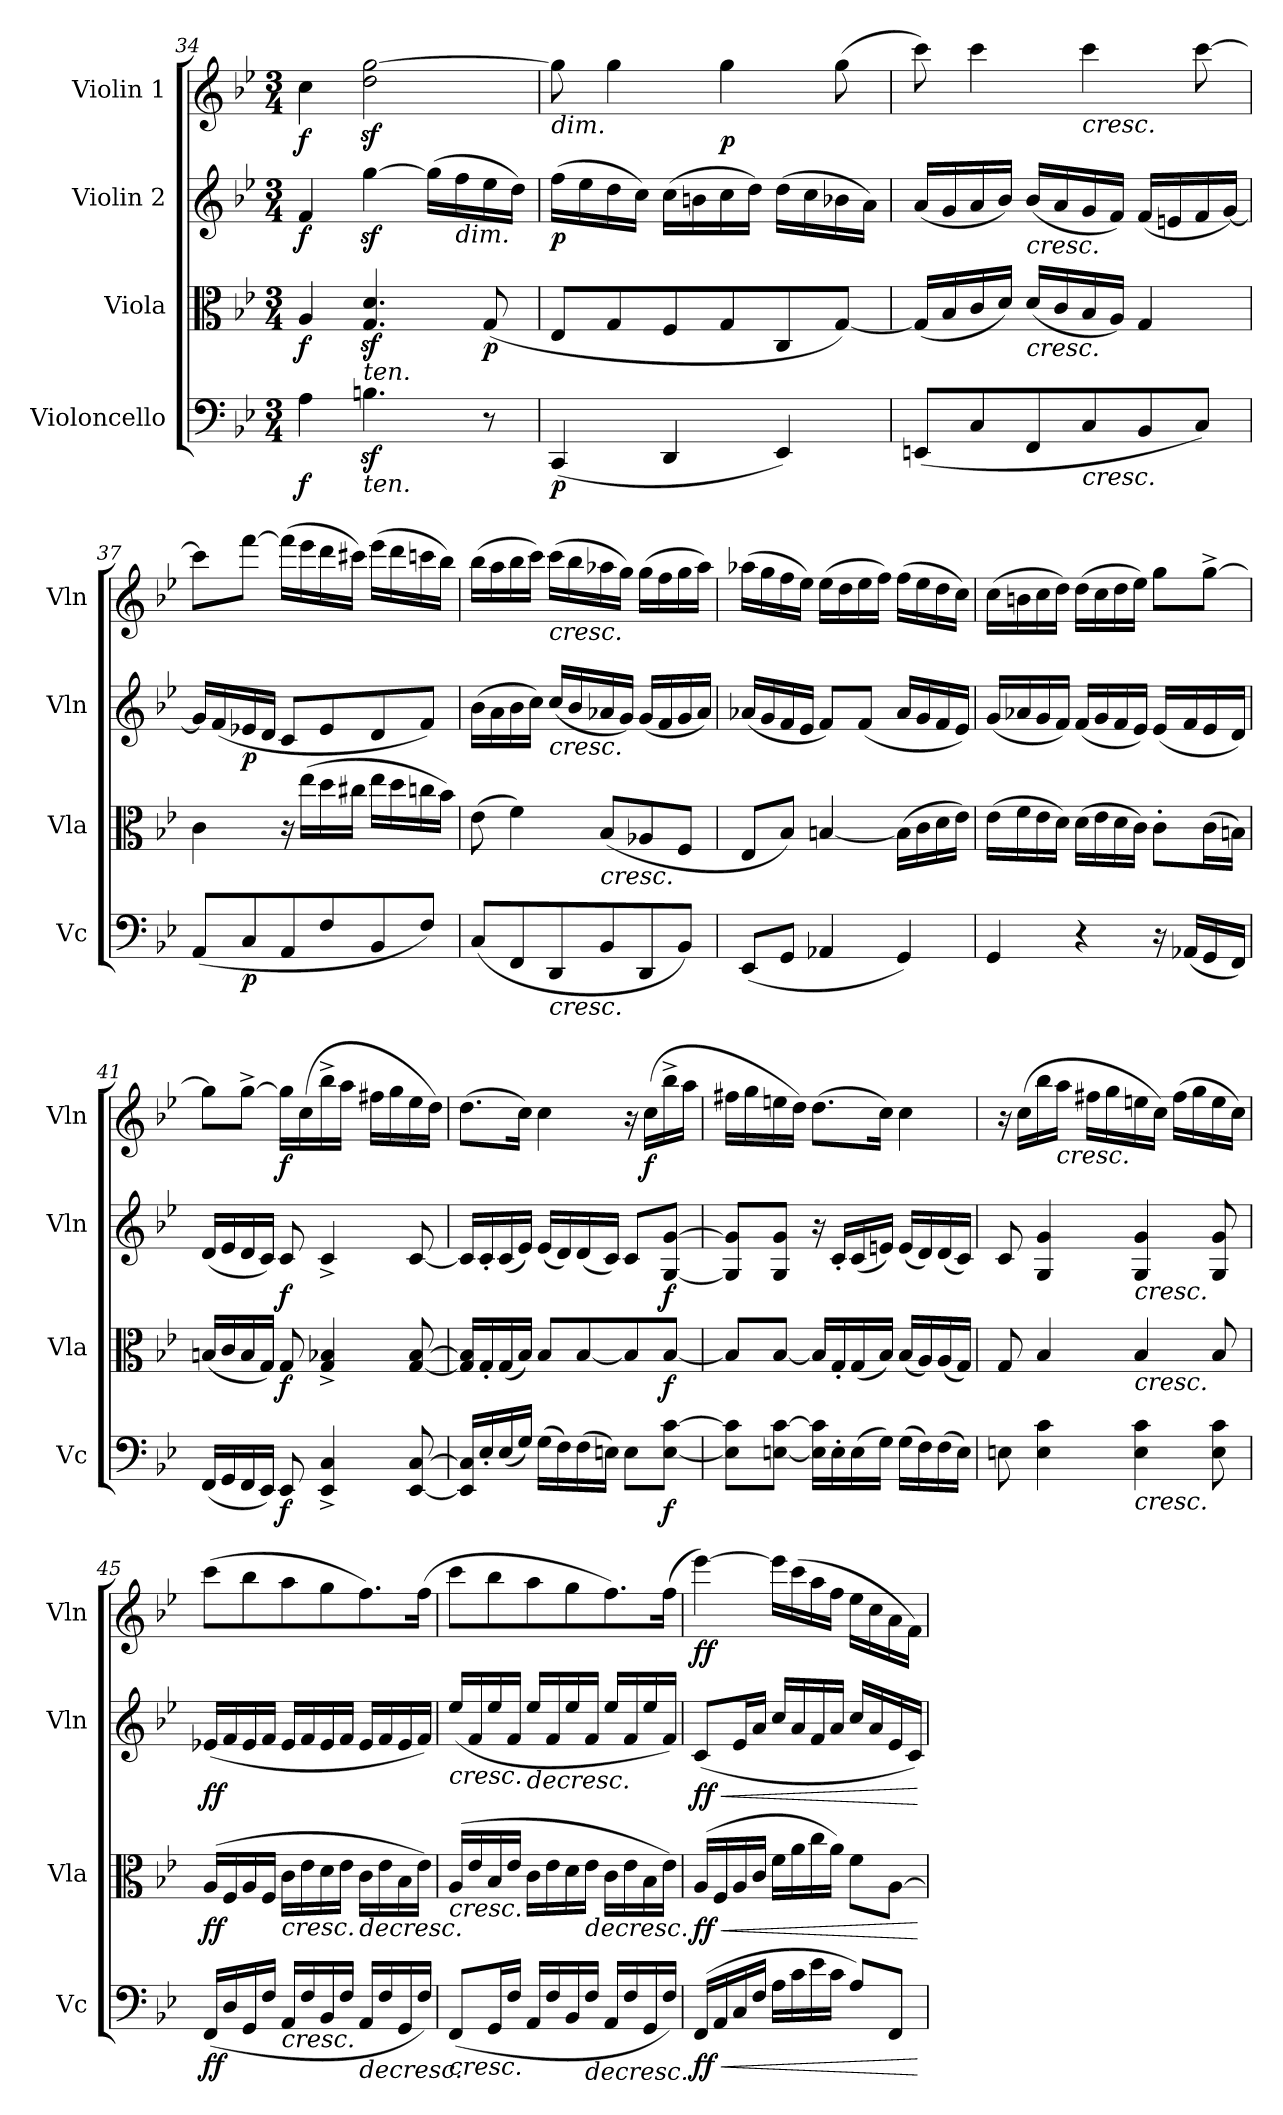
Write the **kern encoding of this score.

**kern	**dynam	**kern	**dynam	**kern	**dynam	**kern	**dynam
*part4	*part4	*part3	*part3	*part2	*part2	*part1	*part1
*staff4	*staff4	*staff3	*staff3	*staff2	*staff2	*staff1	*staff1
*I"Violoncello	*	*I"Viola	*	*I"Violin 2	*	*I"Violin 1	*
*I'Vc	*	*I'Vla	*	*I'Vln	*	*I'Vln	*
!!LO:LB:g=z
*clefF4	*	*clefC3	*	*clefG2	*	*clefG2	*
*k[b-e-]	*	*k[b-e-]	*	*k[b-e-]	*	*k[b-e-]	*
*M3/4	*	*M3/4	*	*M3/4	*	*M3/4	*
=34	=34	=34	=34	=34	=34	=34	=34
!	!LO:DY:b	!	!LO:DY:b	!	!LO:DY:b	!	!LO:DY:b
4A\	f	4A/	f	4f/	f	4cc\	f
!	!	!LO:TX:b:i:t=ten.	!	!	!	!	!
!LO:TX:b:i:t=ten.	!	!	!	!	!	!	!
4.Bnz<\	.	4.G/z< 4.d/z<	.	[4ggz<\	.	2dd\z< [2gg\z<	.
.	.	.	.	(16gg\LL]	.	.	.
!	!	!	!	!LO:TX:b:i:t=dim.	!	!	!
.	.	.	.	16ff\	.	.	.
!	!	!	!LO:DY:b	!	!	!	!
8r	.	(8G/	p	16ee-\	.	.	.
.	.	.	.	16dd\JJ)	.	.	.
!!LO:PB:g=z
=35	=35	=35	=35	=35	=35	=35	=35
!	!	!	!	!	!	!LO:TX:b:i:t=dim.	!
!	!LO:DY:b	!	!	!	!LO:DY:b	!	!
(4CC/	p	8E-/L	.	(16ff\LL	p	8gg\]	.
.	.	.	.	16ee-\	.	.	.
.	.	8G/	.	16dd\	.	4gg\	.
.	.	.	.	16cc\JJ)	.	.	.
4DD/	.	8F/	.	(16cc\LL	.	.	.
.	.	.	.	16bn\	.	.	.
!	!	!	!	!	!	!	!LO:DY:b
.	.	8G/	.	16cc\	.	4gg\	p
.	.	.	.	16dd\JJ)	.	.	.
4EE-/)	.	8C/	.	(16dd\LL	.	.	.
.	.	.	.	16cc\	.	.	.
.	.	[8G/J)	.	16b-X\	.	(8gg\	.
.	.	.	.	16a\JJ)	.	.	.
=36	=36	=36	=36	=36	=36	=36	=36
(8EEn/L	.	(16G/LL]	.	(16a/LL	.	8ccc\)	.
.	.	16B-/	.	16g/	.	.	.
8C/	.	16c/	.	16a/	.	4ccc\	.
.	.	16d/JJ)	.	16b-/JJ)	.	.	.
!	!	!	!	!LO:TX:b:i:t=cresc.	!	!	!
!	!	!LO:TX:b:i:t=cresc.	!	!	!	!	!
8FF/	.	(16d/LL	.	(16b-/LL	.	.	.
.	.	16c/	.	16a/	.	.	.
!	!	!	!	!	!	!LO:TX:b:i:t=cresc.	!
!LO:TX:b:i:t=cresc.	!	!	!	!	!	!	!
8C/	.	16B-/	.	16g/	.	4ccc\	.
.	.	16A/JJ)	.	16f/JJ)	.	.	.
8BB-/	.	4G/	.	(16f/LL	.	.	.
.	.	.	.	16en/	.	.	.
8C/J)	.	.	.	16f/	.	[8ccc\	.
.	.	.	.	[16g/JJ)	.	.	.
=37	=37	=37	=37	=37	=37	=37	=37
(8AA/L	.	4c\	.	16g/LL]	.	8ccc\L]	.
.	.	.	.	(>16f/	.	.	.
!	!LO:DY:b	!	!	!	!LO:DY:b	!	!LO:DY:b
!	!	!	!	!	!	!	!LO:DY:n=1:b
8C/	p	.	.	16e-X/	p	[8fff\J	p other-dynamics
.	.	.	.	16d/JJ	.	.	.
8AA/	.	16r	.	8c/L	.	(16fff\LL]	.
!	!	!	!LO:DY:b	!	!	!	!
!	!	!	!LO:DY:n=1:b	!	!	!	!
.	.	(16ee-\LL	p other-dynamics	.	.	16eee-\	.
8F/	.	16dd\	.	8e-/	.	16ddd\	.
.	.	16cc#X\JJ	.	.	.	16ccc#X\JJ)	.
8BB-/	.	16ee-\LL	.	8d/	.	(16eee-\LL	.
.	.	16dd\	.	.	.	16ddd\	.
8F/J)	.	16ccn\	.	8f/J)	.	16cccn\	.
.	.	16b-\JJ)	.	.	.	16bb-\JJ)	.
!!LO:LB:g=z
=38	=38	=38	=38	=38	=38	=38	=38
(8C/L	.	(8e-\	.	(16b-\LL	.	(16bb-\LL	.
.	.	.	.	16a\	.	16aa\	.
8FF/	.	4f\)	.	16b-\	.	16bb-\	.
.	.	.	.	16cc\JJ)	.	16ccc\JJ)	.
!	!	!	!	!	!	!LO:TX:b:i:t=cresc.	!
!	!	!	!	!LO:TX:b:i:t=cresc.	!	!	!
!LO:TX:b:i:t=cresc.	!	!	!	!	!	!	!
8DD/	.	.	.	(16cc/LL	.	(16ccc\LL	.
.	.	.	.	16b-/	.	16bb-\	.
!	!	!LO:TX:b:i:t=cresc.	!	!	!	!	!
8BB-/	.	(8B-/L	.	16a-X/	.	16aa-X\	.
.	.	.	.	16g/JJ)	.	16gg\JJ)	.
8DD/	.	8A-X/	.	(16g/LL	.	(16gg\LL	.
.	.	.	.	16f/	.	16ff\	.
8BB-/J)	.	8F/J	.	16g/	.	16gg\	.
.	.	.	.	16a-/JJ)	.	16aa-\JJ)	.
=39	=39	=39	=39	=39	=39	=39	=39
(8EE-/L	.	8E-/L	.	(16a-X/LL	.	(16aa-X\LL	.
.	.	.	.	16g/	.	16gg\	.
8GG/J	.	8B-/J)	.	16f/	.	16ff\	.
.	.	.	.	16e-/JJ	.	16ee-\JJ)	.
4AA-X>/	.	[4Bn>/	.	8f/L)	.	(16ee-\LL	.
.	.	.	.	.	.	16dd\	.
.	.	.	.	(8f/J	.	16ee-\	.
.	.	.	.	.	.	16ff\JJ)	.
4GG/)	.	(16B\LL]	.	16a-/LL	.	(16ff\LL	.
.	.	16c\	.	16g/	.	16ee-\	.
.	.	16d\	.	16f/	.	16dd\	.
.	.	16e-\JJ)	.	16e-/JJ)	.	16cc\JJ)	.
!!LO:LB:g=z
=40	=40	=40	=40	=40	=40	=40	=40
4GG/	.	(16e-\LL	.	(16g/LL	.	(16cc\LL	.
.	.	16f\	.	16a-X/	.	16bn\	.
.	.	16e-\	.	16g/	.	16cc\	.
.	.	16d\JJ)	.	16f/JJ)	.	16dd\JJ)	.
4r	.	(16d\LL	.	(16f/LL	.	(16dd\LL	.
.	.	16e-\	.	16g/	.	16cc\	.
.	.	16d\	.	16f/	.	16dd\	.
.	.	16c\JJ)	.	16e-/JJ)	.	16ee-\JJ)	.
16r	.	8c'\L	.	(16e-/LL	.	8gg\L	.
(16AA-X/LL	.	.	.	16f/	.	.	.
16GG/	.	(16c\L	.	16e-/	.	[8gg^\J	.
16FF/JJ)	.	16Bn\JJ)	.	16d/JJ)	.	.	.
=41	=41	=41	=41	=41	=41	=41	=41
(16FF/LL	.	(16Bn/LL	.	(16d/LL	.	8gg\L]	.
16GG/	.	16c/	.	16e-/	.	.	.
16FF/	.	16B/	.	16d/	.	[8gg^\J	.
16EE-/JJ)	.	16G/JJ)	.	16c/JJ)	.	.	.
!	!LO:DY:b	!	!LO:DY:b	!	!LO:DY:b	!	!LO:DY:b
8EE-/	f	8G/	f	8c/	f	16gg\LL]	f
.	.	.	.	.	.	(16cc\	.
4EE-/^> 4C/^>	.	4G/^> 4B-X/^>	.	4c^>/	.	16bb-^\	.
.	.	.	.	.	.	16aa\JJ	.
.	.	.	.	.	.	16ff#X\LL	.
.	.	.	.	.	.	16gg\	.
[8EE-/ [8C/	.	[8G/ [8B-/	.	[8c/	.	16ee-\	.
.	.	.	.	.	.	16dd\JJ)	.
=42	=42	=42	=42	=42	=42	=42	=42
16EE-/] 16C/]LL	.	16G/] 16B-/]LL	.	16c/LL]	.	(8.dd\L	.
16E-'/	.	16G'/	.	16c'/	.	.	.
(16E-/	.	(16G/	.	(16c/	.	.	.
16G/JJ)	.	16B-/JJ)	.	16e-/JJ)	.	16cc\Jk)	.
(16G\LL	.	8B-/L	.	(16e-/LL	.	4cc\	.
16F\)	.	.	.	16d/)	.	.	.
(16F\	.	[8B-/	.	(16d/	.	.	.
16En\JJ)	.	.	.	16c/JJ)	.	.	.
8E\L	.	8B-/]	.	8c/L	.	16r	.
!	!	!	!	!	!	!	!LO:DY:b
.	.	.	.	.	.	(16cc\LL	f
!	!LO:DY:b	!	!LO:DY:b	!	!LO:DY:b	!	!
[8E\ [8c\J	f	[8B-/J	f	[8G/ [8g/J	f	16bb-^\	.
.	.	.	.	.	.	16aa\JJ	.
!!LO:LB:g=z
=43	=43	=43	=43	=43	=43	=43	=43
8E\] 8c\]L	.	8B-/L]	.	8G/] 8g/]L	.	16ff#X\LL	.
.	.	.	.	.	.	16gg\	.
[8En\ [8c\J	.	[8B-/J	.	8G/ 8g/J	.	16een\	.
.	.	.	.	.	.	16dd\JJ)	.
16E\] 16c\]LL	.	16B-/LL]	.	16r	.	(8.dd\L	.
16E'\	.	16G'/	.	16c'/LL	.	.	.
(16E\	.	(16G/	.	(16c/	.	.	.
16G\JJ)	.	16B-/JJ)	.	16en/JJ)	.	16cc\Jk)	.
(16G\LL	.	(16B-/LL	.	(16e/LL	.	4cc\	.
16F\)	.	16A/)	.	16d/)	.	.	.
(16F\	.	(16A/	.	(16d/	.	.	.
16E\JJ)	.	16G/JJ)	.	16c/JJ)	.	.	.
=44	=44	=44	=44	=44	=44	=44	=44
8En\	.	8G/	.	8c/	.	16r	.
.	.	.	.	.	.	(16cc\LL	.
4E\ 4c\	.	4B-/	.	4G/ 4g/	.	16bb-\	.
!	!	!	!	!	!	!LO:TX:b:i:t=cresc.	!
.	.	.	.	.	.	16aa\JJ	.
.	.	.	.	.	.	16ff#X\LL	.
.	.	.	.	.	.	16gg\	.
!	!	!	!	!LO:TX:b:i:t=cresc.	!	!	!
!	!	!LO:TX:b:i:t=cresc.	!	!	!	!	!
!LO:TX:b:i:t=cresc.	!	!	!	!	!	!	!
4E\ 4c\	.	4B-/	.	4G/ 4g/	.	16een\	.
.	.	.	.	.	.	16cc\JJ)	.
.	.	.	.	.	.	(16ff#\LL	.
.	.	.	.	.	.	16gg\	.
8E\ 8c\	.	8B-/	.	8G/ 8g/	.	16ee\	.
.	.	.	.	.	.	16cc\JJ)	.
!!LO:LB:g=z
=45	=45	=45	=45	=45	=45	=45	=45
!	!LO:DY:b	!	!LO:DY:b	!	!LO:DY:b	!	!LO:DY:b
!	!	!	!	!	!	!	!LO:DY:n=1:b
(16FF/LL	ff	(16A/LL	ff	(16e-X/LL	ff	(8ccc\L	ff other-dynamics
16D/	.	16F/	.	16f/	.	.	.
16GG/	.	16A/	.	16e-/	.	8bb-\	.
16F/JJ	.	16F/JJ	.	16f/JJ	.	.	.
!	!LO:HP:b	!	!LO:HP:b	!	!	!	!
16AA/LL	<	16c\LL	<	16e-/LL	.	8aa\	.
16F/	.	16e-\	.	16f/	.	.	.
16BB-/	.	16d\	.	16e-/	.	8gg\	.
16F/JJ	.	16e-\JJ	.	16f/JJ	.	.	.
!	!LO:HP:b	!	!LO:HP:b	!	!	!	!
16AA/LL	>	16c\LL	>	16e-/LL	.	8.ff\)	.
16F/	.	16e-\	.	16f/	.	.	.
16GG/	.	16B-\	.	16e-/	.	.	.
16F/JJ)	.	16e-\JJ)	.	16f/JJ)	.	(16ff\Jk	.
.	[	.	[	.	.	.	.
=46	=46	=46	=46	=46	=46	=46	=46
!	!LO:HP:b	!	!LO:HP:b	!	!LO:HP:b	!	!
(8FF/L	<	(16A/LL	<	(>16ee-/LL	<	8ccc\L	.
.	.	16e-/	.	16f/	.	.	.
16GG/L	.	16B-/	.	16ee-/	.	8bb-\	.
16F/JJ	.	16e-/JJ	.	16f/JJ	.	.	.
!	!	!	!	!	!LO:HP:b	!	!
16AA/LL	.	16c\LL	.	16ee-/LL	>	8aa\	.
16F/	.	16e-\	.	16f/	.	.	.
16BB-/	]	16d\	]	16ee-/	.	8gg\	.
!	!LO:HP:b	!	!LO:HP:b	!	!	!	!
16F/JJ	>	16e-\JJ	>	16f/JJ	.	.	.
16AA/LL	.	16c\LL	.	16ee-/LL	[	8.ff\)	.
16F/	.	16e-\	.	16f/	.	.	.
16GG/	.	16B-\	.	16ee-/	.	.	.
16F/JJ)	.	16e-\JJ)	.	16f/JJ)	.	(16ff\Jk	.
.	[	.	[	.	.	.	.
=47	=47	=47	=47	=47	=47	=47	=47
!	!LO:HP:b	!	!LO:HP:b	!	!LO:HP:b	!	!
!	!LO:DY:n=1:b	!	!LO:DY:n=1:b	!	!LO:DY:n=1:b	!	!LO:DY:b
(16FF/LL	< ff	(16A/LL	< ff	(8c/L	< ff	[4eee-\)	ff
16AA/	.	16F/	.	.	.	.	.
16C/	.	16A/	.	16e-/L	.	.	.
16F/JJ	.	16c/JJ	.	16a/JJ	.	.	.
16A\LL	.	16f\LL	.	16cc/LL	.	16eee-\LL]	.
16c\	.	16a\	.	16a/	.	(16ccc\	.
16e-\	]	16cc\	]	16f/	.	16aa\	.
16c\JJ	.	16a\JJ)	.	16a/JJ	.	16ff\JJ	.
8A/L)	.	8f\L	.	16cc/LL	]	16ee-\LL	.
.	.	.	.	16a/	.	16cc\	.
8FF/J	.	[8A\J	.	16e-/	.	16a\	.
.	.	.	.	16c/JJ)	.	16f\JJ)	.
.	[	.	[	.	[	.	.
=	=	=	=	=	=	=	=
*-	*-	*-	*-	*-	*-	*-	*-
